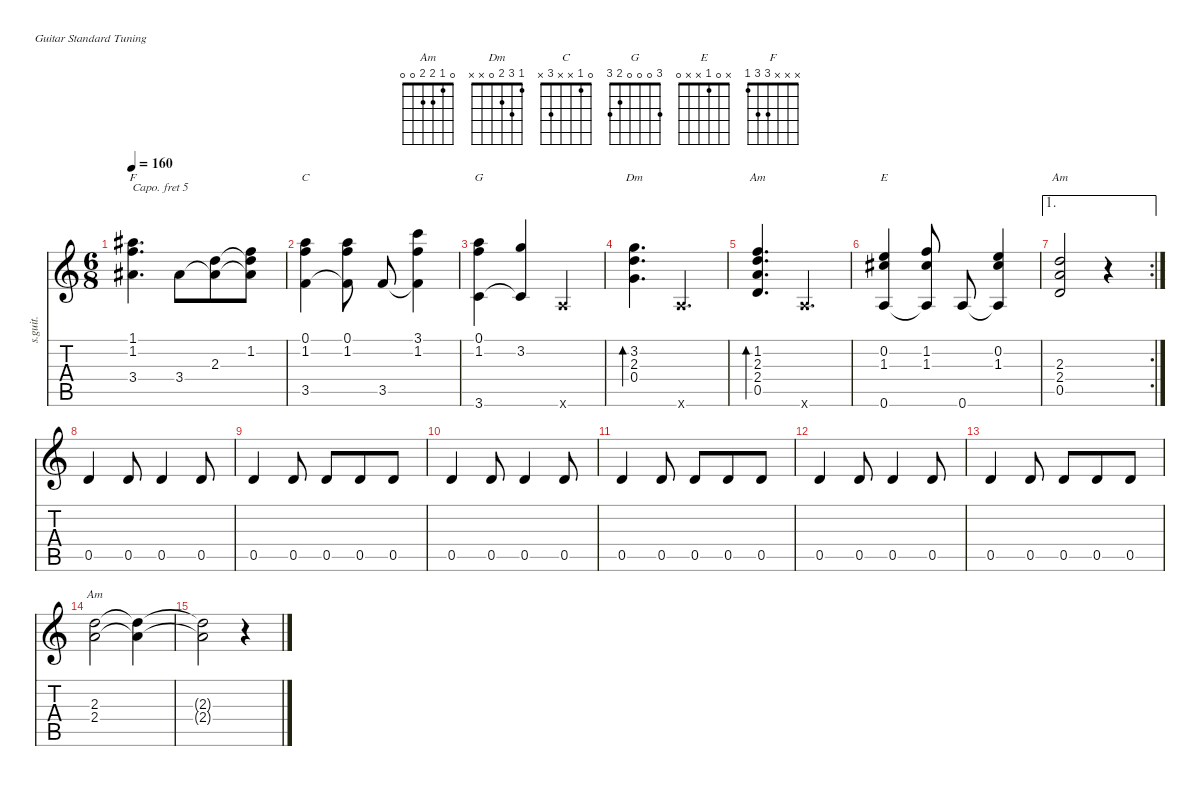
\defaultSystemsLayout 4
\hideDynamics
\bracketExtendMode nobrackets
\track ("Дорожка 1" "s.guit.") {instrument acousticguitarsteel}
\staff {score tabs}
\capo 5
\tuning (E4 B3 G3 D3 A2 E2)
\chord ("Am" 0 1 2 2 0 x)
\chord ("Dm" 1 3 2 0 x x)
\chord ("Am" x 1 2 2 0 x)
\chord ("C" 0 1 x x 3 x)
\chord ("G" 3 0 0 0 2 3)
\chord ("E" x 0 1 x x 0)
\chord ("F" x x x 3 3 1)
\chord ("Am" 0 1 2 2 0 0)
\ts (6 8)
\tempo 160
\clef g2
\ks c
(1.1{acc #} 1.2 3.4{acc #}).4{d ch "F" dy f beam Down} 3.4{acc #}.8{beam Down} (2.3 3.4{t acc #}).8{beam Down} (1.2 2.3{t} 3.4{t acc #}).8{beam Down} |
(0.1 1.2 3.5).4{ch "C" beam Down} (0.1 1.2 3.5{t}).8{beam Down} 3.5.8{beam Up} (3.1 1.2 3.5{t}).4{beam Down} |
(0.1 1.2 3.6).4{ch "G" beam Down} (3.2 3.6{t}).4{beam Up} 0.6{x}.4{beam Up} |
(3.2 2.3 0.4).4{d bd 60 ch "Dm" beam Down} 0.6{x}.4{d beam Up} |
(1.2 2.3 2.4 0.5).4{d bd 60 ch "Am" beam Up} 0.6{x}.4{d beam Up} |
(0.2 1.3{acc #} 0.6).4{ch "E" beam Up} (1.2 1.3{acc #} 0.6{t}).8{beam Up} 0.6.8{beam Up} (0.2 1.3{acc #} 0.6{t}).4{beam Up} |
\ae 1
\rc 2
(2.3 2.4 0.5).2{ch "Am" beam Up} r.4{beam Down} |
0.5.4{beam Up} 0.5.8{beam Up} 0.5.4{beam Up} 0.5.8{beam Up} |
0.5.4{beam Up} 0.5.8{beam Up} 0.5.8{beam Up} 0.5.8{beam Up} 0.5.8{beam Up} |
0.5.4{beam Up} 0.5.8{beam Up} 0.5.4{beam Up} 0.5.8{beam Up} |
0.5.4{beam Up} 0.5.8{beam Up} 0.5.8{beam Up} 0.5.8{beam Up} 0.5.8{beam Up} |
0.5.4{beam Up} 0.5.8{beam Up} 0.5.4{beam Up} 0.5.8{beam Up} |
0.5.4{beam Up} 0.5.8{beam Up} 0.5.8{beam Up} 0.5.8{beam Up} 0.5.8{beam Up} |
(2.3 2.4).2{ch "Am" beam Down} (2.3{t} 2.4{t}).4{beam Down} |
(2.3{t} 2.4{t}).2{beam Down} r.4{beam Down}
